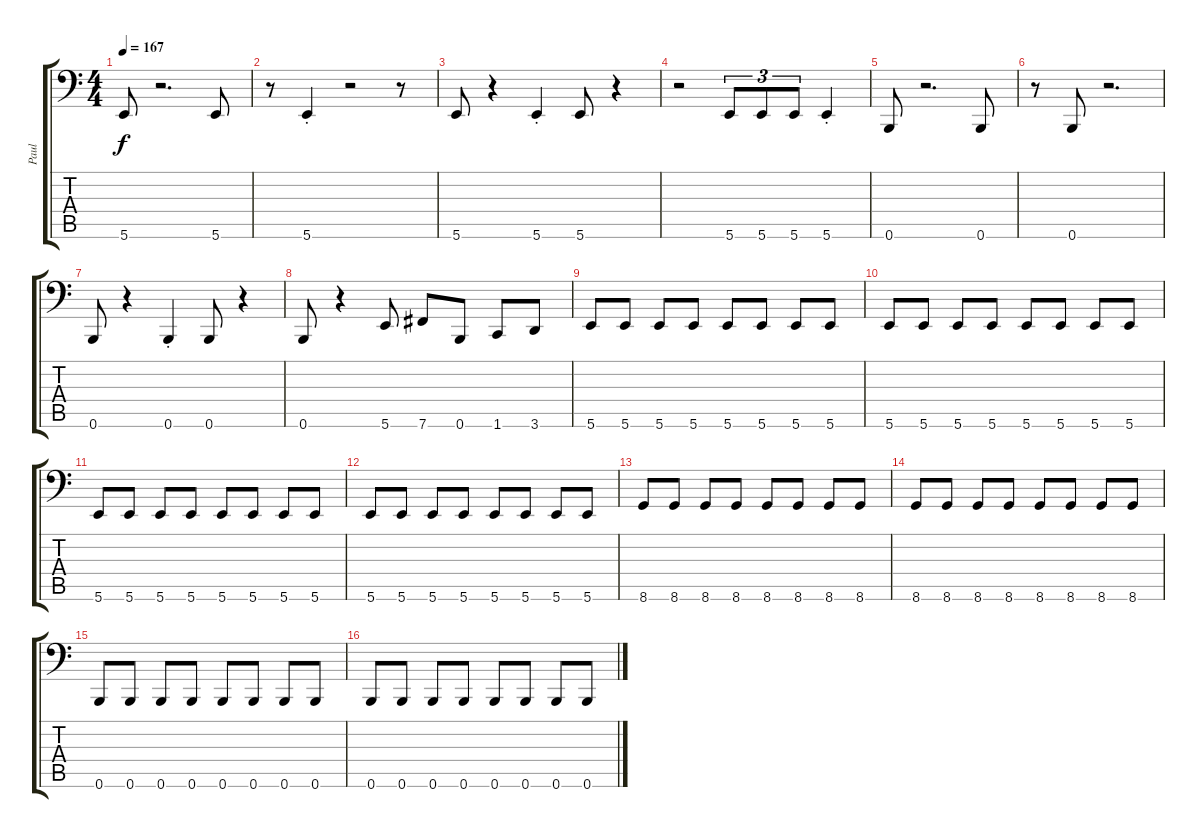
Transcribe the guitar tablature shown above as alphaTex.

\track ("Paul" "Paul") {instrument electricbassfinger}
\staff {score tabs}
\tuning (Db3 Ab2 E2 B1 Gb1 B0) {hide}
\ts (4 4)
\tempo 167
\clef f4
\ks c
5.6.8{dy f} r.2{d} 5.6.8 |
r.8 5.6{st}.4 r.2 r.8 |
5.6.8 r.4 5.6{st}.4 5.6.8 r.4 |
r.2 5.6.8{tu (3 2)} 5.6.8{tu (3 2)} 5.6.8{tu (3 2)} 5.6{st}.4 |
0.6.8 r.2{d} 0.6.8 |
r.8 0.6.8 r.2{d} |
0.6.8 r.4 0.6{st}.4 0.6.8 r.4 |
0.6.8 r.4 5.6.8 7.6.8 0.6.8 1.6.8 3.6.8 |
5.6.8 5.6.8 5.6.8 5.6.8 5.6.8 5.6.8 5.6.8 5.6.8 |
5.6.8 5.6.8 5.6.8 5.6.8 5.6.8 5.6.8 5.6.8 5.6.8 |
5.6.8 5.6.8 5.6.8 5.6.8 5.6.8 5.6.8 5.6.8 5.6.8 |
5.6.8 5.6.8 5.6.8 5.6.8 5.6.8 5.6.8 5.6.8 5.6.8 |
8.6.8 8.6.8 8.6.8 8.6.8 8.6.8 8.6.8 8.6.8 8.6.8 |
8.6.8 8.6.8 8.6.8 8.6.8 8.6.8 8.6.8 8.6.8 8.6.8 |
0.6.8 0.6.8 0.6.8 0.6.8 0.6.8 0.6.8 0.6.8 0.6.8 |
0.6.8 0.6.8 0.6.8 0.6.8 0.6.8 0.6.8 0.6.8 0.6.8
